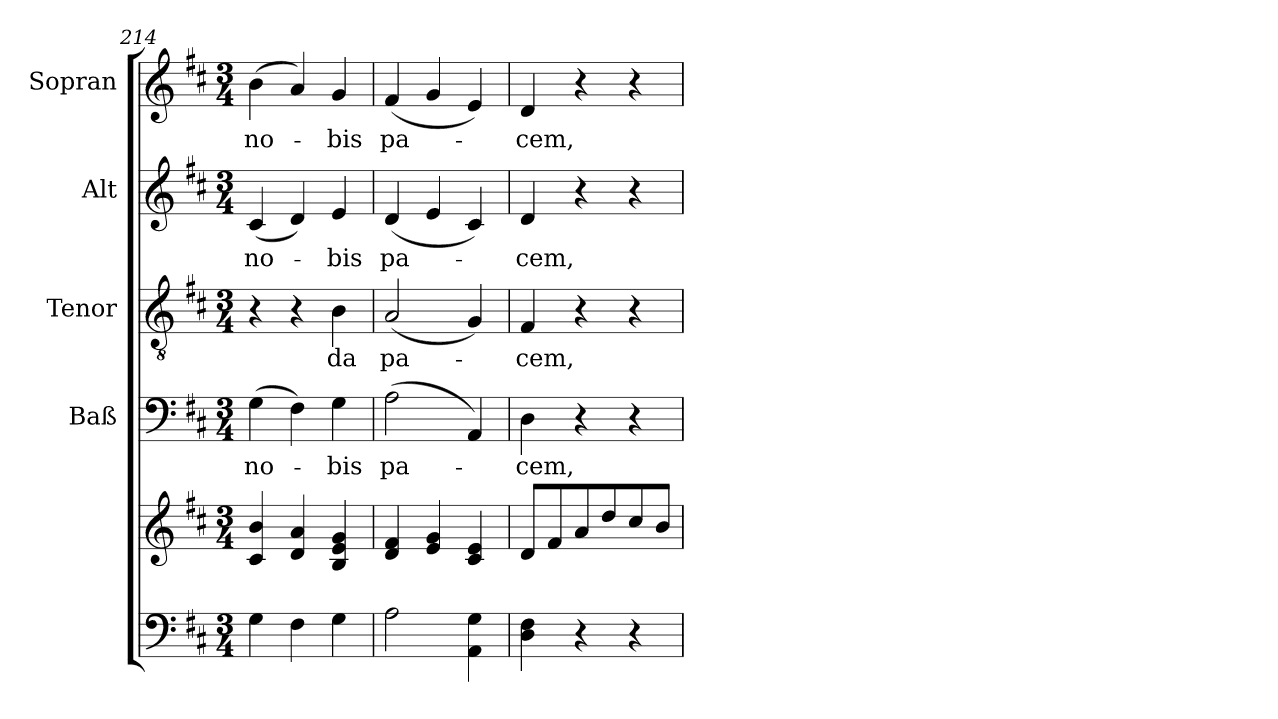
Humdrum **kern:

**kern	**kern	**kern	**text	**kern	**text	**kern	**text	**kern	**text
*part5	*part5	*part4	*part4	*part3	*part3	*part2	*part2	*part1	*part1
*staff6	*staff5	*staff4	*staff4	*staff3	*staff3	*staff2	*staff2	*staff1	*staff1
*	*	*I"Baß	*	*I"Tenor	*	*I"Alt	*	*I"Sopran	*
*clefF4	*clefG2	*clefF4	*	*clefGv2	*	*clefG2	*	*clefG2	*
*k[f#c#]	*k[f#c#]	*k[f#c#]	*	*k[f#c#]	*	*k[f#c#]	*	*k[f#c#]	*
*D:	*D:	*D:	*	*D:	*	*D:	*	*D:	*
*M3/4	*M3/4	*M3/4	*	*M3/4	*	*M3/4	*	*M3/4	*
=214	=214	=214	=214	=214	=214	=214	=214	=214	=214
!	!	!	!LO:LY:b	!	!	!	!LO:LY:b	!	!LO:LY:b
4G\	4c#/ 4b/	(>4G\	no-	4r	.	(<4c#/	no-	(>4b\	no-
4F#\	4d/ 4a/	4F#\)	.	4r	.	4d/)	.	4a/)	.
!	!	!	!LO:LY:b	!	!LO:LY:b	!	!LO:LY:b	!	!LO:LY:b
4G\	4B/ 4e/ 4g/	4G\	-bis	4B\	da	4e/	-bis	4g/	-bis
=215	=215	=215	=215	=215	=215	=215	=215	=215	=215
!	!	!	!LO:LY:b	!	!LO:LY:b	!	!LO:LY:b	!	!LO:LY:b
2A\	4d/ 4f#/	(>2A\	pa-	(2A/	pa-	(4d/	pa-	(<4f#/	pa-
.	4e/ 4g/	.	.	.	.	4e/	.	4g/	.
4AA\ 4G\	4c#/ 4e/	4AA/)	.	4G/)	.	4c#/)	.	4e/)	.
=216	=216	=216	=216	=216	=216	=216	=216	=216	=216
!	!	!	!LO:LY:b	!	!LO:LY:b	!	!LO:LY:b	!	!LO:LY:b
4D\ 4F#\	8d/L	4D\	-cem,	4F#/	-cem,	4d/	-cem,	4d/	-cem,
.	8f#/	.	.	.	.	.	.	.	.
4r	8a/	4r	.	4r	.	4r	.	4r	.
.	8dd/	.	.	.	.	.	.	.	.
4r	8cc#/	4r	.	4r	.	4r	.	4r	.
.	8b/J	.	.	.	.	.	.	.	.
=	=	=	=	=	=	=	=	=	=
*-	*-	*-	*-	*-	*-	*-	*-	*-	*-
